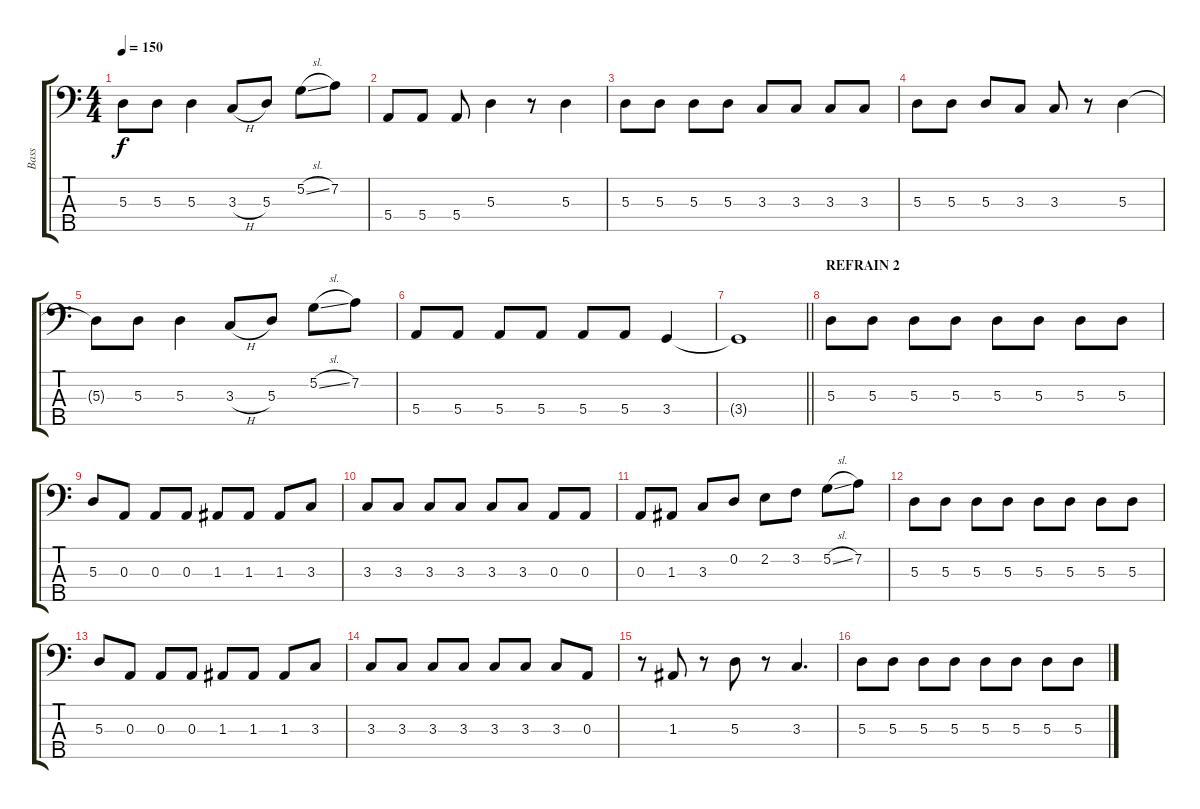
\track ("Bass" "Bass") {instrument electricbasspick}
\staff {score tabs}
\tuning (G2 D2 A1 E1 B0) {hide}
\ts (4 4)
\tempo 150
\clef f4
\ks c
5.3{t}.8{dy f} 5.3.8 5.3.4 3.3{h}.8 5.3.8 5.2{sl}.8 7.2.8 |
5.4.8 5.4.8 5.4.8 5.3.4 r.8 5.3.4 |
5.3.8 5.3.8 5.3.8 5.3.8 3.3.8 3.3.8 3.3.8 3.3.8 |
5.3.8 5.3.8 5.3.8 3.3.8 3.3.8 r.8 5.3.4 |
5.3{t}.8 5.3.8 5.3.4 3.3{h}.8 5.3.8 5.2{sl}.8 7.2.8 |
5.4.8 5.4.8 5.4.8 5.4.8 5.4.8 5.4.8 3.4.4 |
\barLineRight lightlight
3.4{t}.1 |
\section ("" "REFRAIN 2")
5.3.8 5.3.8 5.3.8 5.3.8 5.3.8 5.3.8 5.3.8 5.3.8 |
5.3.8 0.3.8 0.3.8 0.3.8 1.3.8 1.3.8 1.3.8 3.3.8 |
3.3.8 3.3.8 3.3.8 3.3.8 3.3.8 3.3.8 0.3.8 0.3.8 |
0.3.8 1.3.8 3.3.8 0.2.8 2.2.8 3.2.8 5.2{sl}.8 7.2.8 |
5.3.8 5.3.8 5.3.8 5.3.8 5.3.8 5.3.8 5.3.8 5.3.8 |
5.3.8 0.3.8 0.3.8 0.3.8 1.3.8 1.3.8 1.3.8 3.3.8 |
3.3.8 3.3.8 3.3.8 3.3.8 3.3.8 3.3.8 3.3.8 0.3.8 |
r.8 1.3.8 r.8 5.3.8 r.8 3.3.4{d} |
5.3.8 5.3.8 5.3.8 5.3.8 5.3.8 5.3.8 5.3.8 5.3.8
